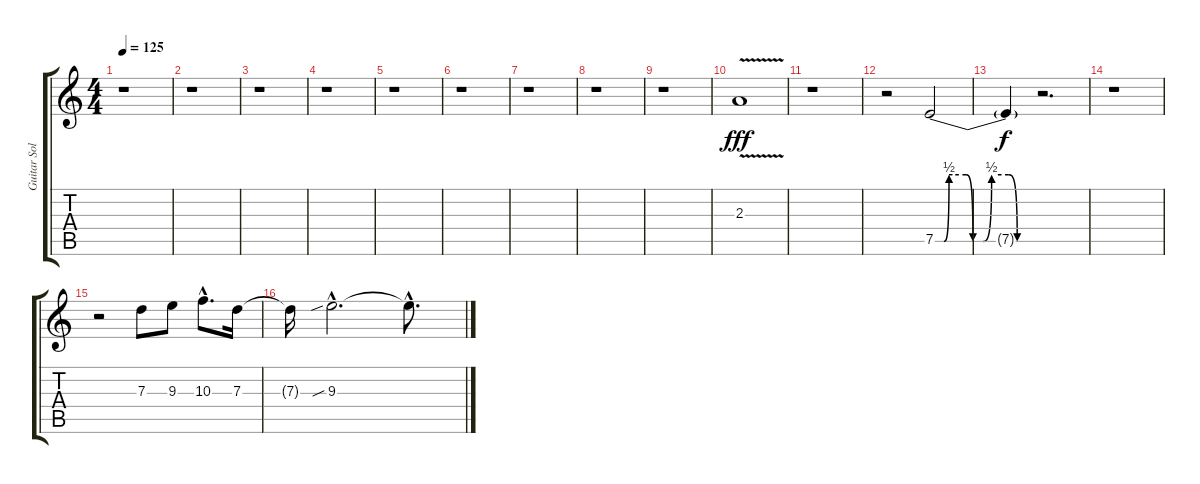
\track ("Guitar Solo" "Guitar Sol") {instrument acousticguitarsteel}
\staff {score tabs}
\tuning (E4 B3 G3 D3 A2 E2) {hide}
\ts (4 4)
\tempo 125
\clef g2
\ks c
r.1{dy f} |
r.1 |
r.1 |
r.1 |
r.1 |
r.1 |
r.1 |
r.1 |
r.1 |
2.3{v}.1{dy fff balance 13} |
r.1{balance 8} |
r.2 7.5{be (custom 0 0 5 0 8 2 10 2 18 2 22 0 28 0 33 2 43 2 48 0 60 0)}.2 |
7.5{t}.4{dy f} r.2{d} |
r.1 |
r.2 7.3.8 9.3.8 10.3{hac}.8{d} 7.3.16 |
7.3{t}.16 9.3{sib hac}.2{d} 9.3{hac t}.8{d}
